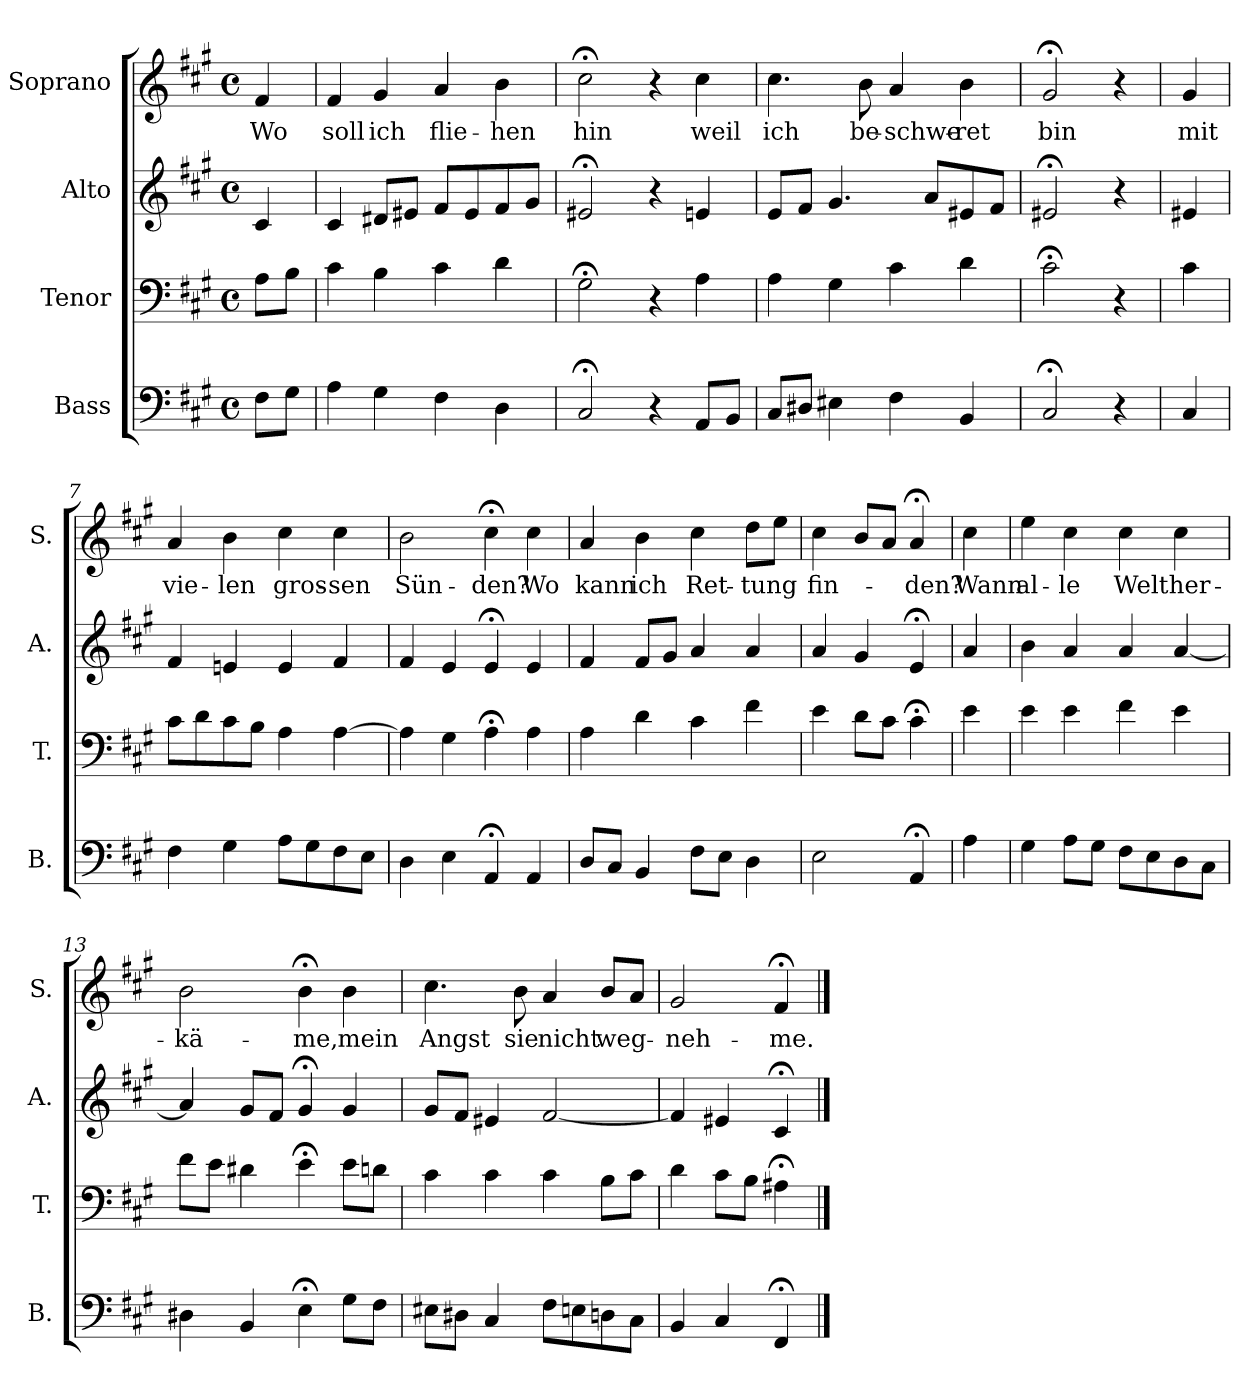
**kern	**kern	**kern	**kern	**text
*part4	*part3	*part2	*part1	*part1
*staff4	*staff3	*staff2	*staff1	*staff1
*I"Bass	*I"Tenor	*I"Alto	*I"Soprano	*
*I'B.	*I'T.	*I'A.	*I'S.	*
*clefF4	*clefF4	*clefG2	*clefG2	*
*k[f#c#g#]	*k[f#c#g#]	*k[f#c#g#]	*k[f#c#g#]	*
*	*	*	*f#:	*
*M4/4	*M4/4	*M4/4	*M4/4	*
*met(c)	*met(c)	*met(c)	*met(c)	*
=1	=1	=1	=1	=1
!	!	!	!	!LO:LY:b
8F#\L	8A\L	4c#/	4f#/	Wo
8G#\J	8B\J	.	.	.
=2	=2	=2	=2	=2
!	!	!	!	!LO:LY:b
4A\	4c#\	4c#/	4f#/	soll
!	!	!	!	!LO:LY:b
4G#\	4B\	8d#X/L	4g#/	ich
.	.	8e#X/J	.	.
!	!	!	!	!LO:LY:b
4F#\	4c#\	8f#/L	4a/	flie-
.	.	8e#/	.	.
!	!	!	!	!LO:LY:b
4D\	4d\	8f#/	4b\	-hen
.	.	8g#/J	.	.
=3	=3	=3	=3	=3
!	!	!	!	!LO:LY:b
2C#;</	2G#;<\	2e#X;</	2cc#;<\	hin
4r	4r	4r	4r	.
!	!	!	!	!LO:LY:b
8AA/L	4A\	4en/	4cc#\	weil
8BB/J	.	.	.	.
=4	=4	=4	=4	=4
!	!	!	!	!LO:LY:b
8C#/L	4A\	8e/L	4.cc#\	ich
8D#X/J	.	8f#/J	.	.
4E#X\	4G#\	4.g#/	.	.
!	!	!	!	!LO:LY:b
.	.	.	8b\	be-
!	!	!	!	!LO:LY:b
4F#\	4c#\	.	4a/	-schwe-
.	.	8a/L	.	.
!	!	!	!	!LO:LY:b
4BB/	4d\	8e#X/	4b\	-ret
.	.	8f#/J	.	.
=5	=5	=5	=5	=5
!	!	!	!	!LO:LY:b
2C#;</	2c#;<\	2e#X;</	2g#;</	bin
4r	4r	4r	4r	.
!!LO:LB:g=z
=6	=6	=6	=6	=6
!	!	!	!	!LO:LY:b
4C#/	4c#\	4e#X/	4g#/	mit
=7	=7	=7	=7	=7
!	!	!	!	!LO:LY:b
4F#\	8c#\L	4f#/	4a/	vie-
.	8d\	.	.	.
!	!	!	!	!LO:LY:b
4G#\	8c#\	4en/	4b\	-len
.	8B\J	.	.	.
!	!	!	!	!LO:LY:b
8A\L	4A\	4e/	4cc#\	gros-
8G#\	.	.	.	.
!	!	!	!	!LO:LY:b
8F#\	[4A\	4f#/	4cc#\	-sen
8E\J	.	.	.	.
=8	=8	=8	=8	=8
!	!	!	!	!LO:LY:b
4D\	4A\]	4f#/	2b\	Sün-
4E\	4G#\	4e/	.	.
!	!	!	!	!LO:LY:b
4AA;</	4A;<\	4e;</	4cc#;<\	-den?
!	!	!	!	!LO:LY:b
4AA/	4A\	4e/	4cc#\	Wo
=9	=9	=9	=9	=9
!	!	!	!	!LO:LY:b
8D/L	4A\	4f#/	4a/	kann
8C#/J	.	.	.	.
!	!	!	!	!LO:LY:b
4BB/	4d\	8f#/L	4b\	ich
.	.	8g#/J	.	.
!	!	!	!	!LO:LY:b
8F#\L	4c#\	4a/	4cc#\	Ret-
8E\J	.	.	.	.
!	!	!	!	!LO:LY:b
4D\	4f#\	4a/	8dd\L	-tung
.	.	.	8ee\J	.
=10	=10	=10	=10	=10
!	!	!	!	!LO:LY:b
2E\	4e\	4a/	4cc#\	fin-
.	8d\L	4g#/	8b/L	.
.	8c#\J	.	8a/J	.
!	!	!	!	!LO:LY:b
4AA;</	4c#;<\	4e;</	4a;</	-den?
!!LO:PB:g=z
=11	=11	=11	=11	=11
!	!	!	!	!LO:LY:b
4A\	4e\	4a/	4cc#\	Wann
=12	=12	=12	=12	=12
!	!	!	!	!LO:LY:b
4G#\	4e\	4b\	4ee\	al-
!	!	!	!	!LO:LY:b
8A\L	4e\	4a/	4cc#\	-le
8G#\J	.	.	.	.
!	!	!	!	!LO:LY:b
8F#\L	4f#\	4a/	4cc#\	Welt
8E\	.	.	.	.
!	!	!	!	!LO:LY:b
8D\	4e\	[4a/	4cc#\	her-
8C#\J	.	.	.	.
=13	=13	=13	=13	=13
!	!	!	!	!LO:LY:b
4D#X\	8f#\L	4a/]	2b\	-kä-
.	8e\J	.	.	.
4BB/	4d#X\	8g#/L	.	.
.	.	8f#/J	.	.
!	!	!	!	!LO:LY:b
4E;<\	4e;<\	4g#;</	4b;<\	-me,
!	!	!	!	!LO:LY:b
8G#\L	8e\L	4g#/	4b\	mein
8F#\J	8dn\J	.	.	.
=14	=14	=14	=14	=14
!	!	!	!	!LO:LY:b
8E#X\L	4c#\	8g#/L	4.cc#\	Angst
8D#X\J	.	8f#/J	.	.
4C#/	4c#\	4e#X/	.	.
!	!	!	!	!LO:LY:b
.	.	.	8b\	sie
!	!	!	!	!LO:LY:b
8F#\L	4c#\	[2f#/	4a/	nicht
8En\	.	.	.	.
!	!	!	!	!LO:LY:b
8Dn\	8B\L	.	8b/L	weg-
8C#\J	8c#\J	.	8a/J	.
=15	=15	=15	=15	=15
!	!	!	!	!LO:LY:b
4BB/	4d\	4f#/]	2g#/	-neh-
4C#/	8c#\L	4e#X/	.	.
.	8B\J	.	.	.
!	!	!	!	!LO:LY:b
4FF#;</	4A#X;<\	4c#;</	4f#;</	-me.
==	==	==	==	==
*-	*-	*-	*-	*-
